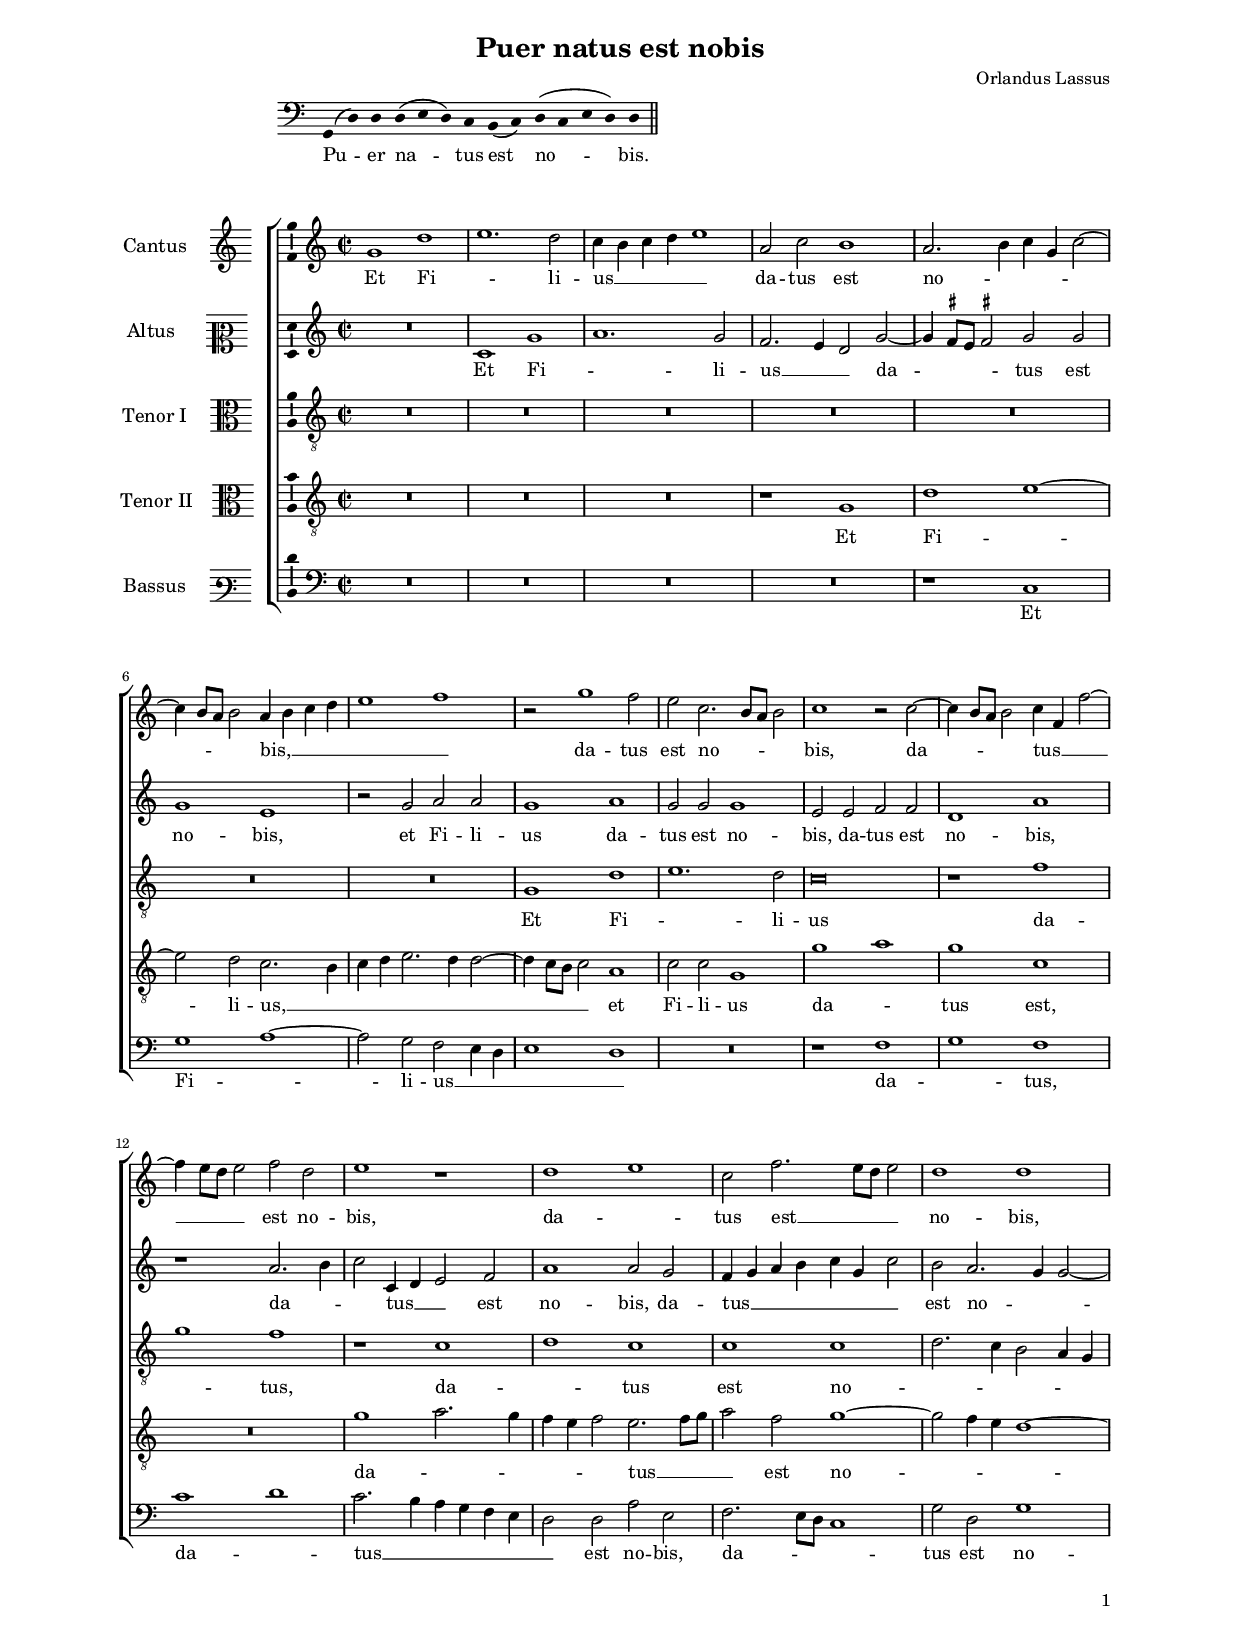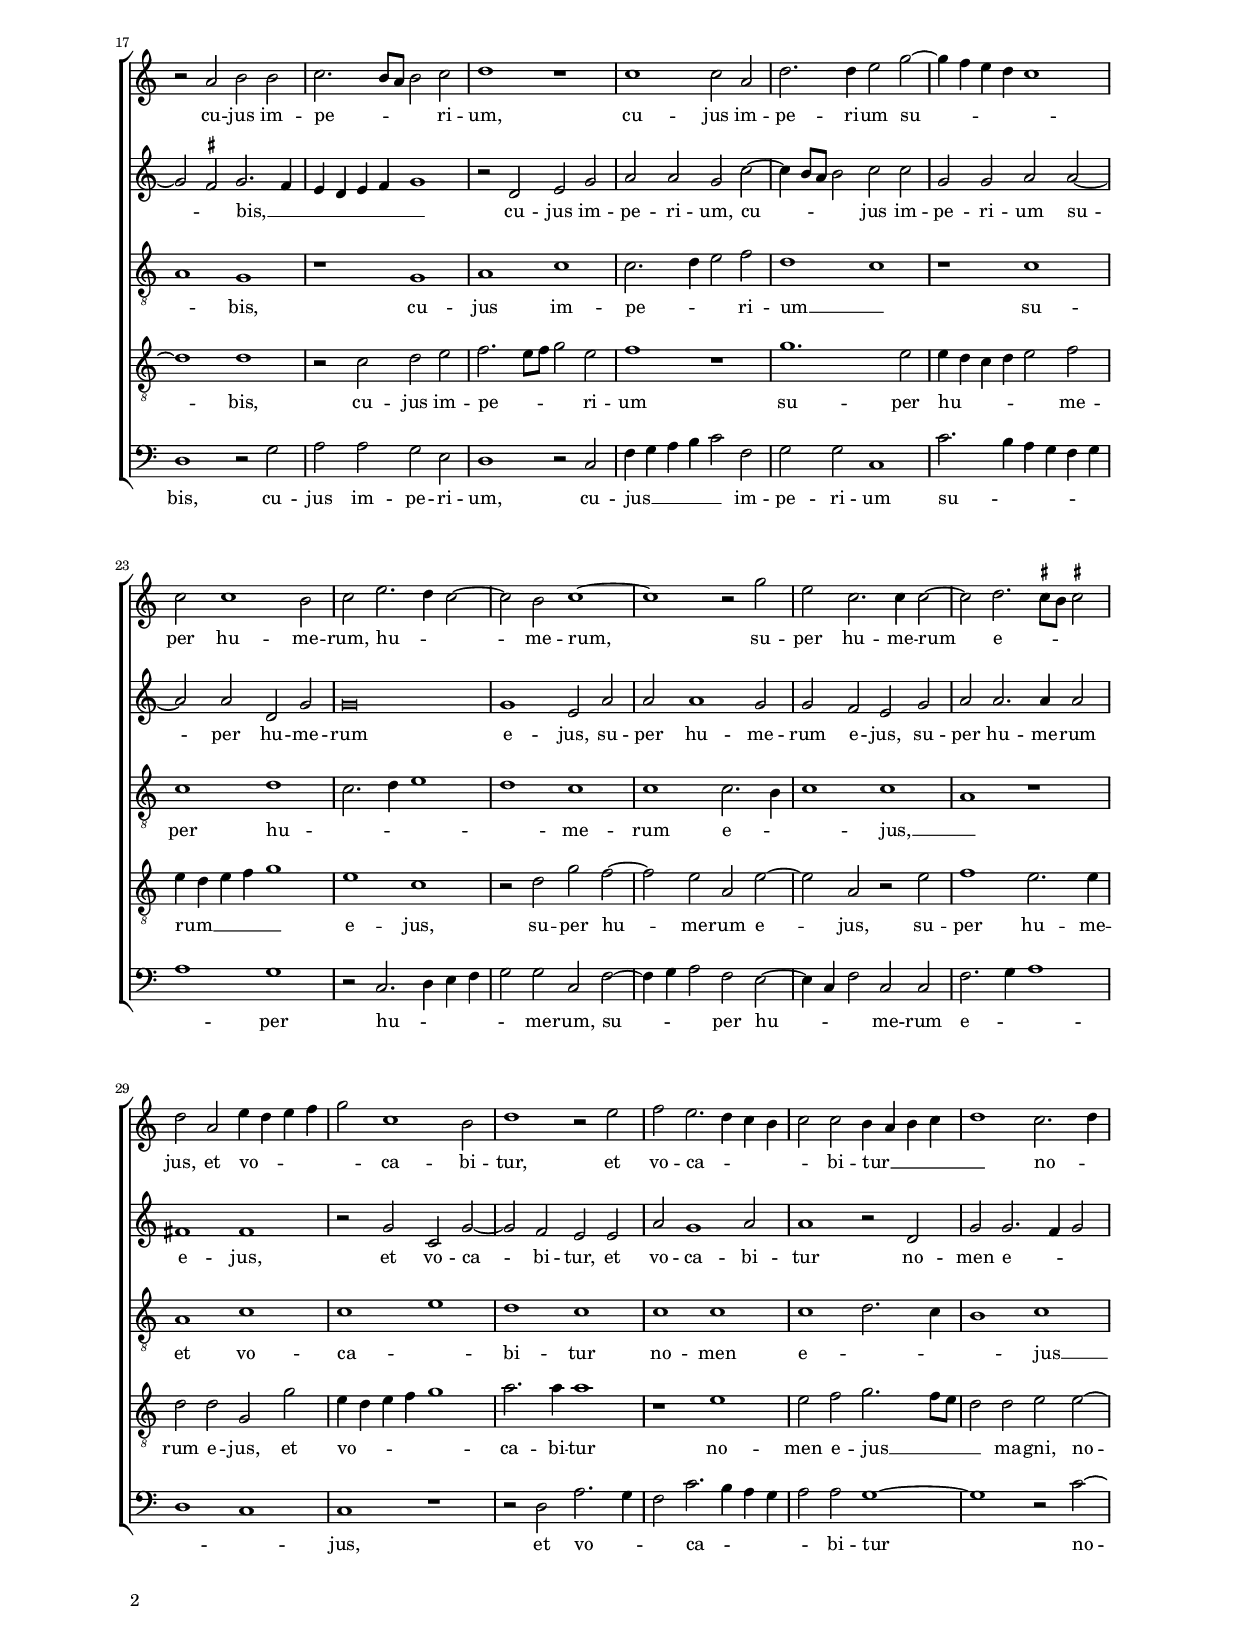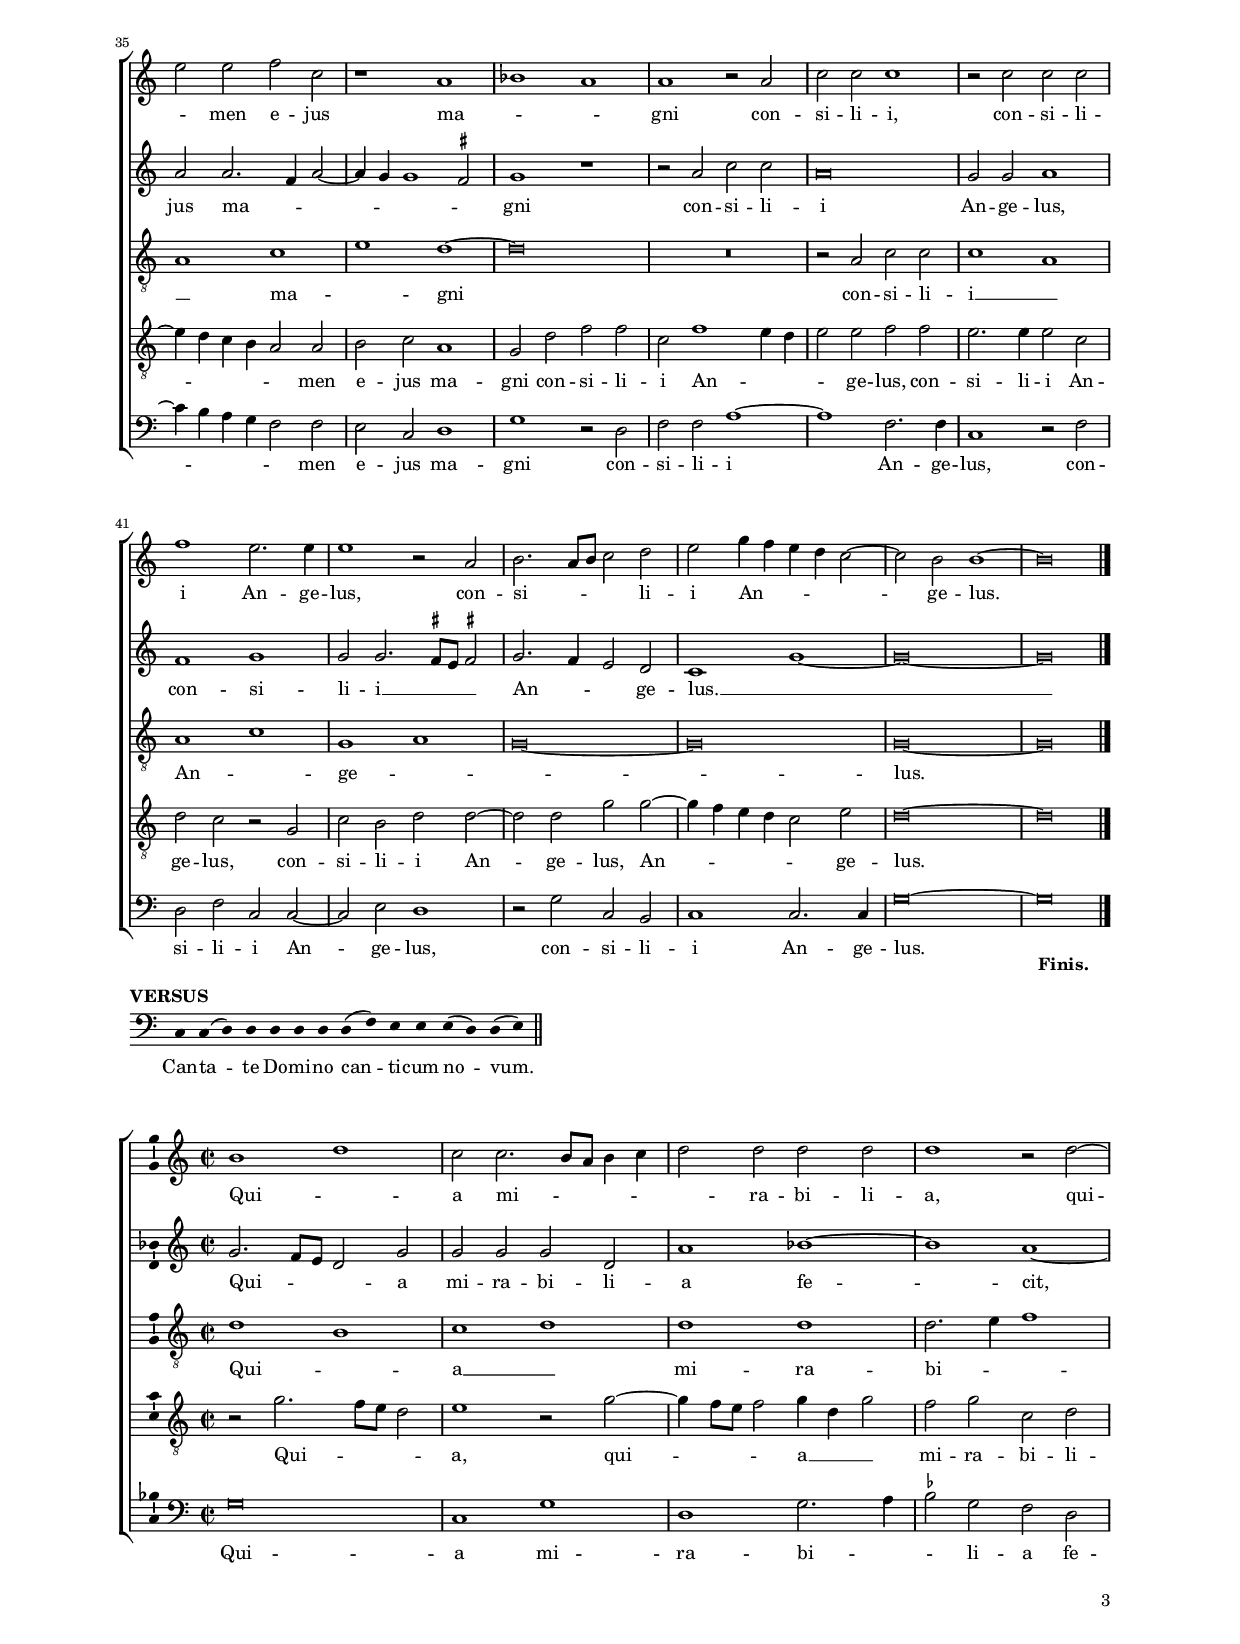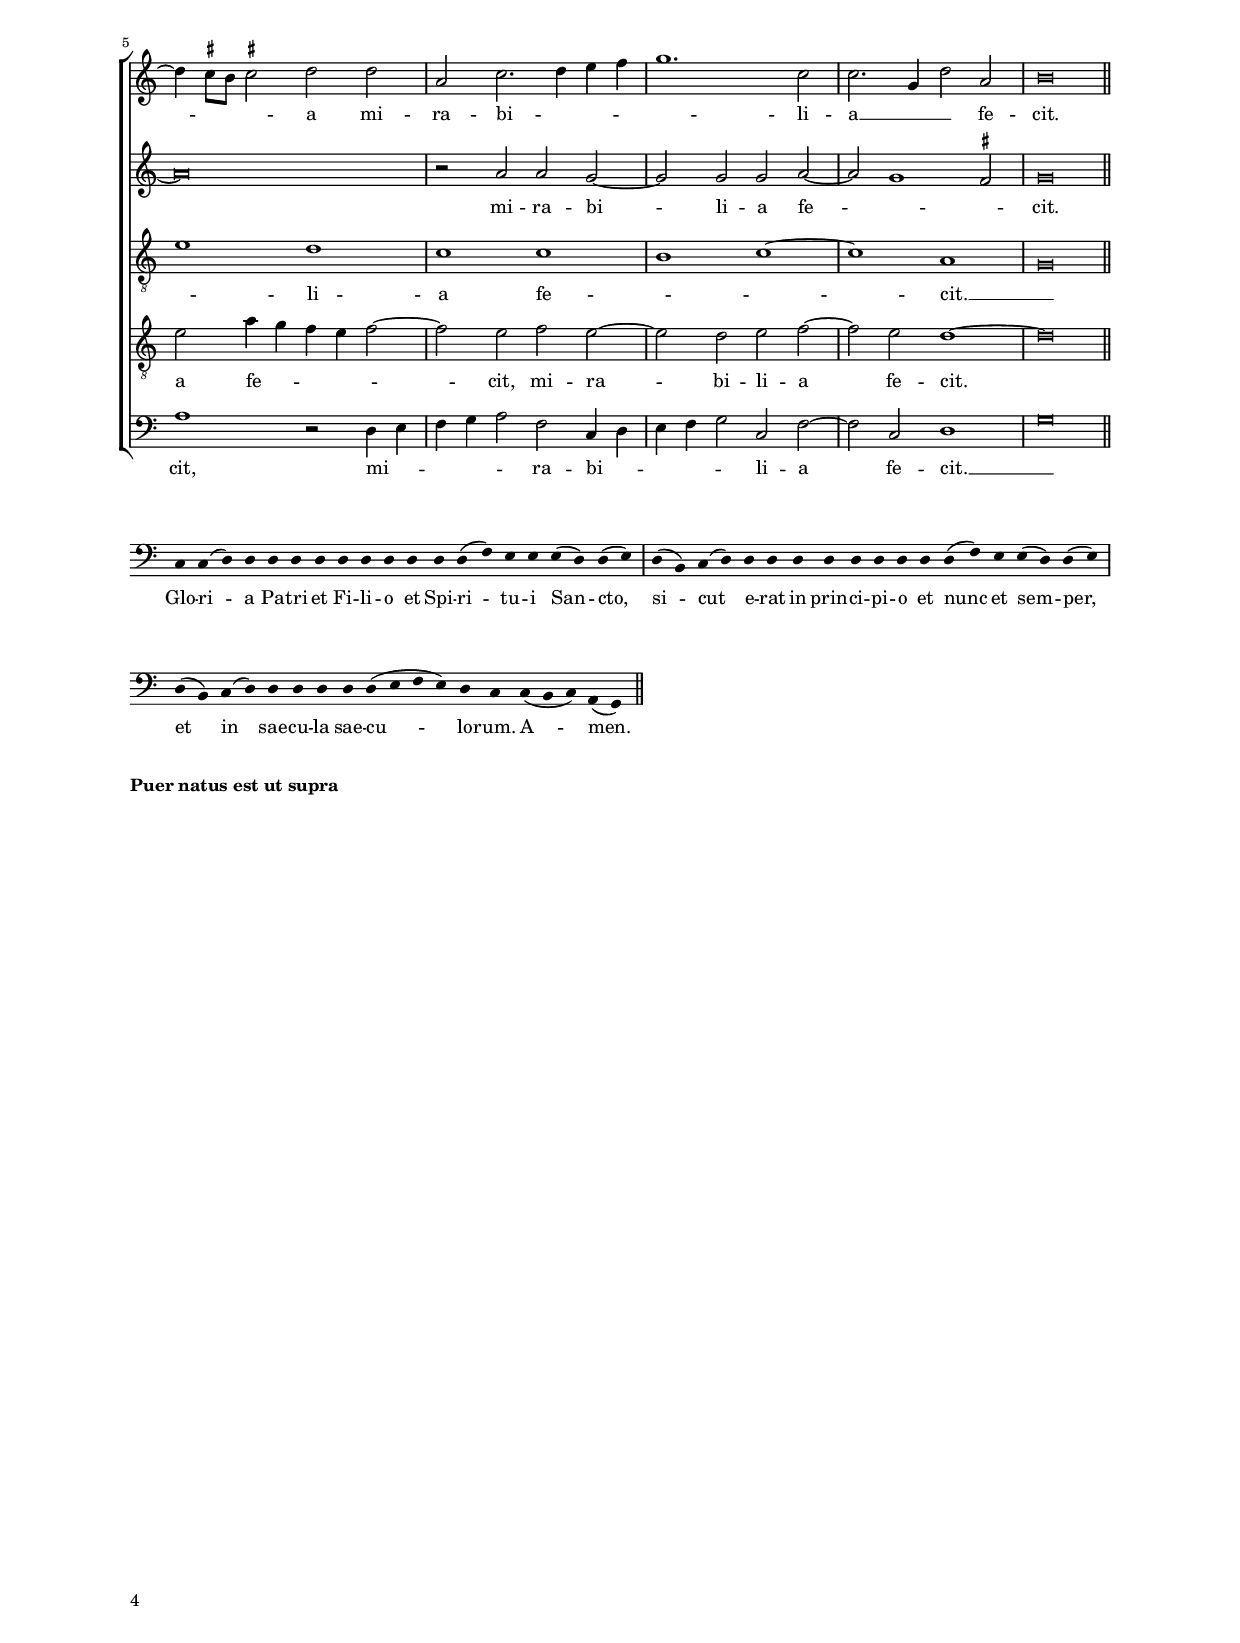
\header
{
  title="Puer natus est nobis"
  composer="Orlandus Lassus"
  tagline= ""
}

\version "2.24.1"
\language deutsch
#(set-global-staff-size 15)
% #(set-default-paper-size "letter")
#(ly:set-option 'point-and-click #f)

	
	ficta = { \once \set suggestAccidentals = ##t }
	
	forget = #(define-music-function (music) (ly:music?) #{
		\accidentalStyle forget
		$music
		\accidentalStyle default
		#})


\paper
	{
	top-margin = 1.8 \cm
	bottom-margin = 1.2 \cm
	left-margin = 2.2 \cm
	right-margin = 2.2 \cm
	ragged-bottom = ##f
	ragged-last-bottom = ##t
	print-page-number = ##f
	score-system-spacing = #'((basic-distance . 17) (minimum-distance . 14) (padding . 6) (strechability . 150))
	system-system-spacing = #'((basic-distance . 17) (minimum-distance . 14) (padding . 6) (strechability . 150))
	oddFooterMarkup=\markup   \fill-line { "" \fromproperty #'page:page-number-string }
	evenFooterMarkup=\markup  \fill-line { \fromproperty #'page:page-number-string "" }
	last-bottom-spacing = #'((basic-distance . 12) (minimum-distance . 7) (padding . 4))
%	systems-per-page = 3
%	page-count = 6
%	min-systems-per-page = 3
	}

	
%%%%%%%%%%%%%%%%%%%%%%%%%% PUER NATUS EST NOBIS - INTONATION
	
	

global = {
	\key c \major
	\override Staff.TimeSignature.stencil = #'()
	\set Score.timing = ##f
	}

bassus =  \relative c
	{
	\override Stem.transparent = ##t
	g4( d') d d( e d) c h( c) d( c e d) d \bar "||"  
	}

lyricsbassus = \lyricmode {
	Pu -- er na -- tus est no -- bis.
	}

\score	
	{
	\transpose c c {
	\new ChoirStaff \with { \override StaffGrouper.staff-staff-spacing.basic-distance = #12 }
	<<

	\new Staff << \global
	\new Voice="v4" {
		\set Staff.midiInstrument = "reed organ"
		\clef bass
		\bassus }
	\new Lyrics \lyricsto "v4" {\lyricsbassus }
	>>
	>>
	} % transpose
	

	\layout
	{
	indent = 2.5\cm
	\context { \Staff \override TimeSignature.break-visibility = #end-of-line-invisible }
%	\context { \Lyrics \override VerticalAxisGroup.nonstaff-relatedstaff-spacing.padding = #2 }
%	\context { \Lyrics \override LyricText.font-size = #1 }
	\context { \Score \override BarNumber.padding = #2 }
	\context { \Voice \override NoteHead.style = #'baroque }
	}
	}
	

%%%%%%%%%%%%%%%%%%%%%%%%%% ET FILIUS DATUS EST NOBIS
 
	
global = {
	\key c \major
	\time 2/2 \set Score.measureLength = #(ly:make-moment 2/1)
	\set Score.tempoHideNote = ##t
	\tempo 2 = 90
	\skip 1*2*46 \bar "|."
	}

	
incipitcantus = \markup { \score {
	{
	\set Staff.instrumentName = \markup { \fontsize #1 "Cantus" }
	\key c \major
	\clef violin
	s4 \bar ""
	}
	\layout  {
	raggedright = ##t
	indent = 1.8 \cm
	line-width = 2.5 \cm
	\context { \Staff \remove Time_signature_engraver }
	\override Staff.Clef.Y-extent = #'(0 . 0)
	}} \hspace #1 }
	  
	  
incipitaltus = \markup { \score {
	{
	\set Staff.instrumentName = \markup { \fontsize #1 "Altus" }
	\key c \major
	\clef mezzosoprano
	s4 \bar ""
	}
	\layout  {
	raggedright = ##t
	indent = 1.8 \cm
	line-width = 2.5 \cm
	\context { \Staff \remove Time_signature_engraver }
	\override Staff.Clef.Y-extent = #'(0 . 0)
	}} \hspace #1 }


incipittenor = \markup { \score {
	{
	\set Staff.instrumentName = \markup { \fontsize #1 "Tenor I" }
	\key c \major
	\clef alto
	s4 \bar ""
	}
	\layout  {
	raggedright = ##t
	indent = 1.8 \cm
	line-width = 2.5 \cm
	\context { \Staff \remove Time_signature_engraver }
	\override Staff.Clef.Y-extent = #'(0 . 0)
	}} \hspace #1 }
	  
	  
incipitquintus = \markup { \score {
	{
	\set Staff.instrumentName = \markup { \fontsize #1 "Tenor II" }
	\key c \major
	\clef alto
	s4 \bar ""
	}
	\layout  {
	raggedright = ##t
	indent = 1.8 \cm
	line-width = 2.5 \cm
	\context { \Staff \remove Time_signature_engraver }
	\override Staff.Clef.Y-extent = #'(0 . 0)
	}} \hspace #1 }
	  
	  
incipitbassus = \markup { \score {
	{
	\set Staff.instrumentName = \markup { \fontsize #1 "Bassus" }
	\key c \major
	\clef varbaritone
	s4 \bar ""
	}
	\layout  {
	raggedright = ##t
	indent = 1.8 \cm
	line-width = 2.5 \cm
	\context { \Staff \remove Time_signature_engraver }
	\override Staff.Clef.Y-extent = #'(0 . 0)
	}} \hspace #1 }


cantus =  \relative c''
	{
	g1 d'
	e1. d2
	c4 h c d e1
	a,2 c h1
%5
	a2. h4 c g c2~ |
	c4 h8 a h2 a4 h c d
	e1 f
	r2 g1 f2
	e2 c2. h8 a h2
%10
	c1 r2 c~ |
	c4 h8 a h2 c4 f, f'2~
	f4 e8 d e2 f d
	e1 r
	d1 e
%15
	c2 f2. e8 d e2 |
	d1 d
	r2 a h h
	c2. h8 a h2 c
	d1 r
%20
	c1 c2 a |
	d2. d4 e2 g~
	g4 f e d c1
	c2 c1 h2
	c2 e2. d4 c2~
%25
	c2 h c1~ |
	c1 r2 g'
	e2 c2. c4 c2~
	c2 d2. \ficta cis8 h \ficta cis!2
	d2 a e'4 d e f
%30
	g2 c,1 h2 |
	d1 r2 e
	f2 e2. d4 c h
	c2 c h4 a h c
	d1 c2. d4
%35
	e2 e f c |
	r1 a
	b1 a
	a1 r2 a
	c2 c c1
%40
	r2 c c c |
	f1 e2. e4
	e1 r2 a,
	h2. a8 h c2 d
	e2 g4 f e d c2~
%45
	c2 h h1~ |
	h\breve |
	}


altus =  \relative c'
	{
	R\breve
	c1 g'
	a1. g2
	f2. e4 d2 g~
%5
	g4 \ficta fis8 e \ficta fis!2 g g |
	g1 e
	r2 g a a
	g1 a
	g2 g g1
%10
	e2 e f f |
	d1 a'
	r1 a2. h4
	c2 c,4 d e2 f
	a1 a2 g
%15
	f4 g a h c g c2 |
	h2 a2. g4 g2~
	g2 \ficta fis g2. \forget f4
	e4 d e f g1
	r2 d e g
%20
	a2 a g c~ |
	c4 h8 a h2 c c
	g2 g a a~
	a2 a d, g
	g\breve
%25
	g1 e2 a |
	a2 a1 g2
	g2 f e g
	a2 a2. a4 a2
	fis1 fis
%30
	r2 g c, g'~ |
	g2 f e e
	a2 g1 a2
	a1 r2 d,
	g2 g2. f4 g2
%35
	a2 a2. f4 a2~ |
	a4 g g1 \ficta fis2
	g1 r
	r2 a c c
	a\breve
%40
	g2 g a1 |
	f1 g
	g2 g2. \ficta fis8 e \ficta fis!2
	g2. f4 e2 d
	c1 g'~
%45
	g\breve~
	g\breve |
	}


tenor =  \relative c'
	{
	R\breve
	R\breve
	R\breve
	R\breve
%5
	R\breve |
	R\breve
	R\breve
	g1 d'
	e1. d2
%10
	c\breve |
	r1 f
	g1 f
	r1 c
	d1 c
%15
	c1 c |
	d2. c4 h2 a4 g
	a1 g
	r1 g
	a1 c
%20
	c2. d4 e2 f |
	d1 c
	r1 c
	c1 d
	c2. d4 e1
%25
	d1 c |
	c1 c2. h4
	c1 c
	a1 r
	a1 c
%30
	c1 e |
	d1 c
	c1 c
	c1 d2. c4
	h1 c
%35
	a1 c |
	e1 d~
	d\breve
	R\breve
	r2 a c c
%40
	c1 a |
	a1 c
	g1 a
	g\breve~
	g\breve
%45
	g\breve~
	g\breve |
	}


quintus  =  \relative c'
	{
	R\breve
	R\breve
	R\breve
	r1 g
%5
	d'1 e~ |
	e2 d c2. h4
	c4 d e2. d4 d2~
	d4 c8 h c2 a1
	c2 c g1
%10
	g'1 a |
	g1 c,
	R\breve
	g'1 a2. g4
	f4 e f2 e2. f8 g
%15
	a2 f g1~ |
	g2 f4 e d1~
	d1 d
	r2 c d e
	f2. e8 f g2 e
%20
	f1 r |
	g1. e2
	e4 d c d e2 f
	e4 d e f g1
	e1 c
%25
	r2 d g f~ |
	f2 e a, e'~
	e2 a, r e'
	f1 e2. e4
	d2 d g, g'
%30
	e4 d e f g1 |
	a2. a4 a1
	r1 e
	e2 f g2. f8 e
	d2 d e e~
%35
	e4 d c h a2 a |
	h2 c a1
	g2 d' f f
	c2 f1 e4 d
	e2 e f f
%40
	e2. e4 e2 c |
	d2 c r g
	c2 h d d~
	d2 d g g~
	g4 f e d c2 e
%45
	d\breve~
	d\breve |
	}


bassus  =  \relative c
	{
	R\breve
	R\breve
	R\breve
	R\breve
%5
	r1 c |
	g'1 a~
	a2 g f e4 d
	e1 d
	R\breve
%10
	r1 f |
	g1 f
	c'1 d
	c2. h4 a g f e
	d2 d a' e
%15
	f2. e8 d c1 |
	g'2 d g1
	d1 r2 g
	a2 a g e
	d1 r2 c
%20
	f4 g a h c2 f, |
	g2 g c,1
	c'2. h4 a g f g
	a1 g
	r2 c,2. d4 e f
%25
	g2 g c, f~ |
	f4 g a2 f e~
	e4 c f2 c c
	f2. g4 a1
	d,1 c
%30
	c1 r |
	r2 d a'2. g4
	f2 c'2. h4 a g
	a2 a g1~
	g1 r2 c~
%35
	c4 h a g f2 f |
	e2 c d1
	g1 r2 d
	f2 f a1~
	a1 f2. f4
%40
	c1 r2 f |
	d2 f c c~
	c2 e d1
	r2 g c, h
	c1 c2. c4
%45
	g'\breve~
	g\breve_\markup { \raise # -5 \bold "Finis." } |
	}


lyricscantus = \lyricmode {
	Et Fi -- _ li -- us __ _ _ _ _ da -- tus est no -- _ _ _ _ _ _ _ bis, __ _ _ _ _ _
	da -- tus est no -- _ _ _ bis,
	da -- _ _ _ tus __ _ _ _ _ _ est no -- bis,
	da -- _ tus est __ _ _ _ no -- bis,
	cu -- jus im -- pe -- _ _ _ ri -- um,
	cu -- jus im -- pe -- ri -- um
	su -- _ _ _ _ per hu -- me -- rum,
	hu -- _ _ me -- rum,
	su -- per hu -- me -- rum e -- _ _ _ jus,
	et vo -- _ _ _ _ ca -- bi -- tur,
	et vo -- ca -- _ _ _ _ bi -- tur __ _ _ _ _ 
	no -- _ _ men e -- jus
	ma -- _ _ gni con -- si -- li -- i,
	con -- si -- li -- i An -- ge -- lus,
	con -- si -- _ _ _ li -- i An -- _ _ _ _ ge -- lus.
	}


lyricsaltus = \lyricmode {
	Et Fi -- _ li -- us __ _ _ da -- _ _ _ tus est no -- bis,
	et Fi -- li -- us da -- tus est no -- bis,
	da -- tus est no -- bis,
	da -- _ _ tus __ _ _ est no -- bis,
	da -- tus __ _ _ _ _ _ _ est no -- _ _ _ bis, __ _ _ _ _ _ _	
	cu -- jus im -- pe -- ri -- um,
	cu -- _ _ _ jus im -- pe -- ri -- um
	su -- per hu -- me -- rum e -- jus,
	su -- per hu -- me -- rum e -- jus,
	su -- per hu -- me -- rum e -- jus,	
	et vo -- ca -- bi -- tur,
	et vo -- ca -- bi -- tur
	no -- men e -- _ _ jus
	ma -- _ _ _ _ _ gni	 
	con -- si -- li -- i An -- ge -- lus,
	con -- si -- li -- i __ _ _ _ An -- _ _ ge -- lus. __ _
	}


lyricstenor = \lyricmode {
	Et Fi -- _ li -- us da -- _ tus,
	da -- _ tus est no -- _ _ _ _ _ _ bis,
	cu -- jus im -- pe -- _ _ ri -- um __ _
	su -- per hu -- _ _ _ _ me -- rum e -- _ _ jus, __ _
	et vo -- ca -- _ bi -- tur
	no -- men e -- _ _ _ jus __ _
	ma -- _ gni con -- si -- li -- i __ _ An -- _ ge -- _ _ lus.
	}


lyricsquintus = \lyricmode {
	Et Fi -- _ li -- us, __ _ _ _ _ _ _ _ _ _ 
	et Fi -- li -- us
	da -- _ tus est,
	da -- _ _ _ _ _ tus __ _ _ _ est no -- _ _ _ bis,
	cu -- jus im -- pe -- _ _ _ ri -- um
	su -- per hu -- _ _ _ _ me -- rum __ _ _ _ _ e -- jus,
	su -- per hu -- me -- rum e -- jus,
	su -- per hu -- me -- rum e -- jus,
	et vo -- _ _ _ _ ca -- bi -- tur
	no -- men e -- jus __ _ _ _ ma -- gni,
	no -- _ _ _ _ men e -- jus
	ma -- gni con -- si -- li -- i An -- _ _ _ ge -- lus,
	con -- si -- li -- i An -- ge -- lus,
	con -- si -- li -- i An -- ge -- lus,
	An -- _ _ _ _ ge -- lus.
	}


lyricsbassus = \lyricmode {
	Et Fi -- _ li -- us __ _ _ _ _	 
	da -- _ tus,
	da -- _ tus __ _ _ _ _ _ _ est no -- bis,
	da -- _ _ _ tus est no -- bis,
	cu -- jus im -- pe -- ri -- um,
	cu -- jus __ _ _ _ _ im -- pe -- ri -- um
	su -- _ _ _ _ _ _ per hu -- _ _ _ _ me -- rum,
	su -- _ _ per hu -- _ _ me -- rum e -- _ _ _ _ jus,
	et vo -- _ _ ca -- _ _ _ _ bi -- tur
	no -- _ _ _ _ men e -- jus
	ma -- gni con -- si -- li -- i An -- ge -- lus,
	con -- si -- li -- i An -- ge -- lus,
	con -- si -- li -- i An -- ge -- lus.
	}


\score
{  
	\transpose c c {
	\new ChoirStaff \with { \override StaffGrouper.staff-staff-spacing.basic-distance = #12 }
	<<

	\new Staff << \global
	\new Voice="v1" {
		\set Staff.instrumentName=\incipitcantus
		\set Staff.midiInstrument = "reed organ"
		\clef violin
		\cantus }
	\new Lyrics \lyricsto "v1" {\lyricscantus }
	>>


	\new Staff << \global
	\new Voice="v2" {
		\set Staff.instrumentName=\incipitaltus
		\set Staff.midiInstrument = "reed organ"
		\clef violin % "G_8"
		\altus}
	\new Lyrics \lyricsto "v2" {\lyricsaltus }
	>>


	\new Staff << \global
	\new Voice="v3" {
		\set Staff.instrumentName=\incipittenor
		\set Staff.midiInstrument = "reed organ"
		\clef "G_8"
		\tenor }
	\new Lyrics \lyricsto "v3" {\lyricstenor }
	>>


	\new Staff << \global
	\new Voice="v5" {
		\set Staff.instrumentName=\incipitquintus
		\set Staff.midiInstrument = "reed organ"
		\clef "G_8"
		\quintus}
	\new Lyrics \lyricsto "v5" {\lyricsquintus }
	>>


	\new Staff << \global
	\new Voice="v4" {
		\set Staff.instrumentName=\incipitbassus
		\set Staff.midiInstrument = "reed organ"
		\clef bass
		\bassus }
	\new Lyrics \lyricsto "v4" {\lyricsbassus}
	>>

	>>
	} % transpose

	\layout
	{
	indent = 2.5 \cm
	\context { \Staff \override TimeSignature.break-visibility = #end-of-line-invisible }
%	\context { \Lyrics \override VerticalAxisGroup.nonstaff-relatedstaff-spacing.padding = #1.4 }
%	\context { \Lyrics \override LyricText.font-size = #1 }
	\context { \Staff \consists Ambitus_engraver }
	\context { \Score \override BarNumber.padding = #2 }
	\context { \Voice \override NoteHead.style = #'baroque }
	}


\midi
	{
	}

}


%%%%%%%%%%%%%%%%%%%%%%%%%% VERSUS - CANTATE DOMINO CANTICUM NOVUM - INTONATION
	

global = {
	\key c \major
	\override Staff.TimeSignature.stencil = #'()
	\set Score.timing = ##f
	}

bassus =  \relative c
	{
	\override Stem.transparent = ##t
	c4 c( d) d d d d d( f) e e e( d) d( e) \bar "||"
	}

lyricsbassus = \lyricmode {
	Can -- ta -- te Do -- mi -- no can -- ti -- cum no -- vum.
	}

\score	
	{
	\transpose c c {
	\new ChoirStaff \with { \override StaffGrouper.staff-staff-spacing.basic-distance = #12 }
	<<

	\new Staff << \global
	\new Voice="v4" {
		\set Staff.midiInstrument = "reed organ"
		\clef bass
		\bassus }
	\new Lyrics \lyricsto "v4" {\lyricsbassus }
	>>
	>>
	} % transpose
	

	\layout
	{
	indent = 0\cm
	\context { \Staff \override TimeSignature.break-visibility = #end-of-line-invisible }
%	\context { \Lyrics \override VerticalAxisGroup.nonstaff-relatedstaff-spacing.padding = #2 }
%	\context { \Lyrics \override LyricText.font-size = #1 }
	\context { \Score \override BarNumber.padding = #2 }
	\context { \Voice \override NoteHead.style = #'baroque }
	}
	
	\header { piece = \markup { \bold "VERSUS"} }
	}



%%%%%%%%%%%%%%%%%%%%  QUIA MIRABILIA FECIT


global = {
	\key c \major
	\time 2/2 \set Score.measureLength = #(ly:make-moment 2/1)
	\set Score.tempoHideNote = ##t
	\tempo 2 = 90
	\skip 1*2*9 \bar "||"
	}


cantus =  \relative c''
	{
	h1 d
	c2 c2. h8 a h4 c
	d2 d d d
	d1 r2 d~
%5
	d4 \ficta cis8 h \ficta cis!2 d d |
	a2 c2. d4 e f
	g1. c,2
	c2. g4 d'2 a
	h\breve |
	}


altus =  \relative c'
	{
	g'2. f8 e d2 g
	g2 g g d
	a'1 b~
	b1 a~
%5
	a\breve |
	r2 a a g~
	g2 g g a~
	a2 g1 \ficta fis2
	g\breve |
	}


tenor =  \relative c'
	{
	d1 h
	c1 d
	d1 d
	d2. e4 f1
%5
	e1 d |
	c1 c
	h1 c~
	c1 a
	g\breve |
	}


quintus  =  \relative c'
	{
	r2 g'2. f8 e d2
	e1 r2 g~
	g4 f8 e f2 g4 d g2
	f2 g c, d
%5
	e2 a4 g f e f2~ |
	f2 e f e~
	e2 d e f~
	f2 e d1~
	d\breve |
	}


bassus  =  \relative c
	{
	g'\breve
	c,1 g'
	d1 g2. a4
	\ficta b2 g f d
%5
	a'1 r2 d,4 e |
	f4 g a2 f c4 d
	e4 f g2 c, f~
	f2 c d1
	g\breve |
	}


lyricscantus = \lyricmode {
	Qui -- _ a mi -- _ _ _ _ _ ra -- bi -- li -- a,
	qui -- _ _ _ a mi -- ra -- bi -- _ _ _ _ li -- a __ _ _ fe -- cit.
	}


lyricsaltus = \lyricmode {
	Qui -- _ _ _ a mi -- ra -- bi -- li -- a fe -- cit,
	mi -- ra -- bi -- li -- a fe -- _ _ cit.
	}


lyricstenor = \lyricmode {
	Qui -- _ a __ _ mi -- ra -- bi -- _ _ _ li -- a fe -- _ _ cit. __ _
	}


lyricsquintus = \lyricmode {
	Qui -- _ _ _ a,
	qui -- _ _ _ a __ _ _ mi -- ra -- bi -- li -- a fe -- _ _ _ _ cit,
	mi -- ra -- bi -- li -- a fe -- cit.
	}


lyricsbassus = \lyricmode {
	Qui -- a mi -- ra -- bi -- _ _ li -- a fe -- cit,
	mi -- _ _ _ _ ra -- bi -- _ _ _ _ li -- a fe -- cit. __ _
	}


\score
	{  
	\transpose c c {
	\new ChoirStaff \with { \override StaffGrouper.staff-staff-spacing.basic-distance = #12 }
	<<

	\new Staff <<\global
	\new Voice="v1" {
	  %\set Staff.instrumentName=Cantus
		\set Staff.midiInstrument = "reed organ"
		\clef violin
		\cantus }
	\new Lyrics \lyricsto "v1" {\lyricscantus }
	>>


	\new Staff << \global
	\new Voice="v2" {
	  %\set Staff.instrumentName=Altus
		\set Staff.midiInstrument = "reed organ"
		\clef violin % "G_8"
		\altus}
	\new Lyrics \lyricsto "v2" {\lyricsaltus }
	>>


	\new Staff <<\global
	\new Voice="v3" {
	  %\set Staff.instrumentName=Tenor
		\set Staff.midiInstrument = "reed organ"
		\clef "G_8"
		\tenor }
	\new Lyrics \lyricsto "v3" {\lyricstenor }
	>>


	\new Staff << \global
	\new Voice="v5" {
	  %\set Staff.instrumentName=Quintus
		\set Staff.midiInstrument = "reed organ"
		\clef "G_8"
		\quintus}
	\new Lyrics \lyricsto "v5" {\lyricsquintus }
	>>


	\new Staff <<\global
	\new Voice="v4" {
	  %\set Staff.instrumentName=Bassus
		\set Staff.midiInstrument = "reed organ"
		\clef bass
		\bassus }
	\new Lyrics \lyricsto "v4" {\lyricsbassus}
	>>
	
	>>
	} % transpose

	\layout
	{
	indent = 0 \cm
	\context { \Staff \override TimeSignature.break-visibility = #end-of-line-invisible }
%	\context { \Lyrics \override VerticalAxisGroup.nonstaff-relatedstaff-spacing.padding = #1.4 }
%	\context { \Lyrics \override LyricText.font-size = #1 }
	\context { \Staff \consists Ambitus_engraver }
	\context { \Score \override BarNumber.padding = #2 }
	\context { \Voice \override NoteHead.style = #'baroque }
	}

\midi
	{
	}
	
}

%%%%%%%%%%%%%%%%%%%%%%%%%% DOXOLOGIA
	

global = {
	\key c \major
	\override Staff.TimeSignature.stencil = #'()
	\set Score.timing = ##f
	}

bassus =  \relative c
	{
	\override Stem.transparent = ##t
	c4 c( d) d d d d d d d
	d d d( f) e e e( d) d( e) \bar "|"
	d4( h) c( d) d d d d d d d d d( f) e e( d) d( e) \bar "|"
	d( h) c( d) d d d d d( e f e) d c c( h c) a( g) \bar "||"
	}

lyricsbassus = \lyricmode {
	Glo -- ri -- a Pa -- tri et Fi -- li -- o et Spi -- ri -- tu -- i San -- cto,
	si -- cut e -- rat in prin -- ci -- pi -- o et nunc et sem -- per,
	et in sae -- cu -- la sae -- cu -- lo -- rum.
	A -- men.
	}

\score	
	{
	\transpose c c {
	\new ChoirStaff \with { \override StaffGrouper.staff-staff-spacing.basic-distance = #12 }
	<<

	\new Staff << \global
	\new Voice="v4" {
		\set Staff.midiInstrument = "reed organ"
		\clef bass
		\bassus }
	\new Lyrics \lyricsto "v4" {\lyricsbassus }
	>>
	>>
	} % transpose
	
		
	\layout
	{
	indent = 0\cm
	ragged-last = ##t
	\context { \Staff \override TimeSignature.break-visibility = #end-of-line-invisible }
	\context { \Score \override BarNumber.padding = #2 }
	\context { \Voice \override NoteHead.style = #'baroque }
	}
	
	}

	\markup { \raise #-3 \bold "Puer natus est ut supra" }


% EOF
